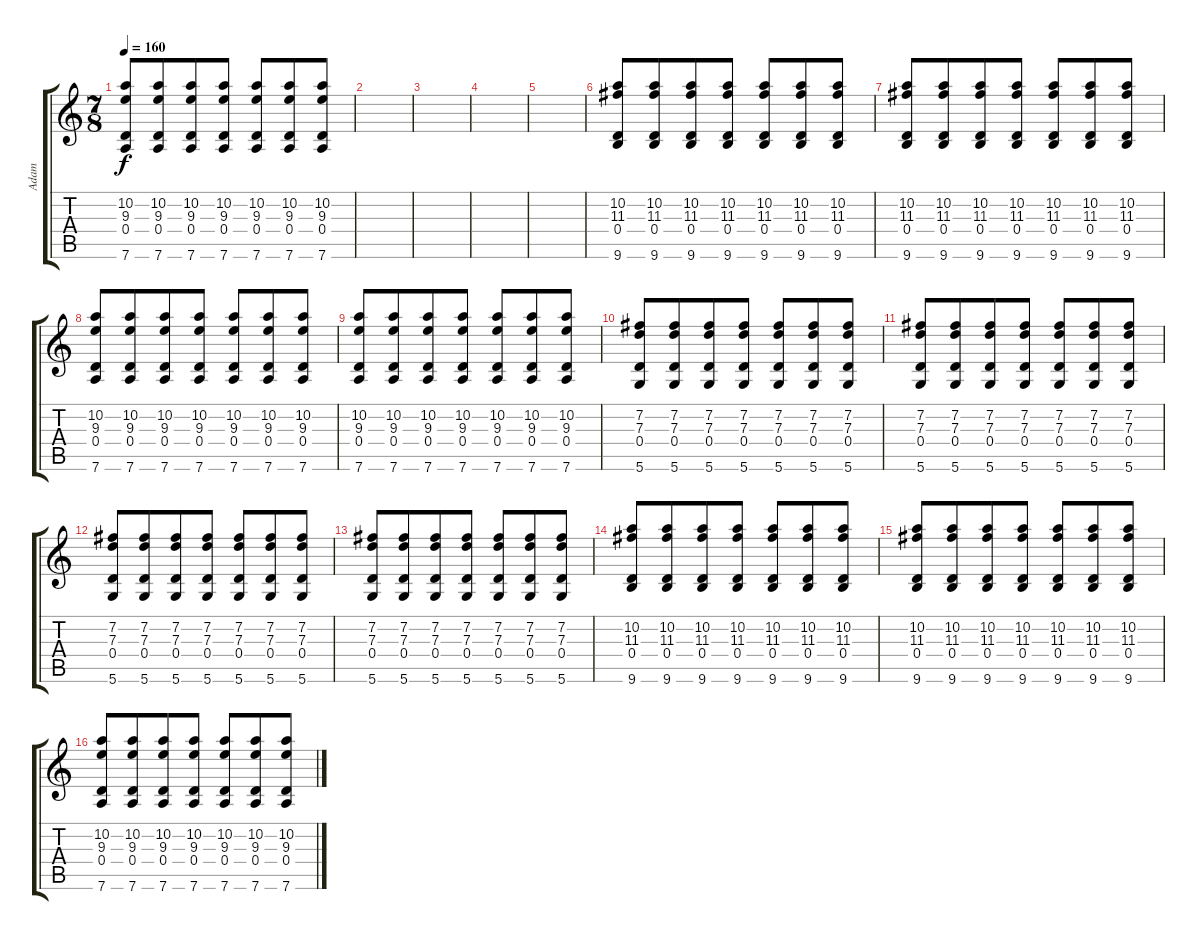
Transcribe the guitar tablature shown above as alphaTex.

\track ("Adam" "Adam") {instrument distortionguitar}
\staff {score tabs}
\tuning (E4 B3 G3 D3 A2 D2) {hide}
\ts (7 8)
\tempo 160
\clef g2
\ks c
(10.2 9.3 0.4 7.6).8{dy f} (10.2 9.3 0.4 7.6).8 (10.2 9.3 0.4 7.6).8 (10.2 9.3 0.4 7.6).8 (10.2 9.3 0.4 7.6).8 (10.2 9.3 0.4 7.6).8 (10.2 9.3 0.4 7.6).8 |
|
|
|
|
(10.2 11.3 0.4 9.6).8 (10.2 11.3 0.4 9.6).8 (10.2 11.3 0.4 9.6).8 (10.2 11.3 0.4 9.6).8 (10.2 11.3 0.4 9.6).8 (10.2 11.3 0.4 9.6).8 (10.2 11.3 0.4 9.6).8 |
(10.2 11.3 0.4 9.6).8 (10.2 11.3 0.4 9.6).8 (10.2 11.3 0.4 9.6).8 (10.2 11.3 0.4 9.6).8 (10.2 11.3 0.4 9.6).8 (10.2 11.3 0.4 9.6).8 (10.2 11.3 0.4 9.6).8 |
(10.2 9.3 0.4 7.6).8 (10.2 9.3 0.4 7.6).8 (10.2 9.3 0.4 7.6).8 (10.2 9.3 0.4 7.6).8 (10.2 9.3 0.4 7.6).8 (10.2 9.3 0.4 7.6).8 (10.2 9.3 0.4 7.6).8 |
(10.2 9.3 0.4 7.6).8 (10.2 9.3 0.4 7.6).8 (10.2 9.3 0.4 7.6).8 (10.2 9.3 0.4 7.6).8 (10.2 9.3 0.4 7.6).8 (10.2 9.3 0.4 7.6).8 (10.2 9.3 0.4 7.6).8 |
(7.2 7.3 0.4 5.6).8 (7.2 7.3 0.4 5.6).8 (7.2 7.3 0.4 5.6).8 (7.2 7.3 0.4 5.6).8 (7.2 7.3 0.4 5.6).8 (7.2 7.3 0.4 5.6).8 (7.2 7.3 0.4 5.6).8 |
(7.2 7.3 0.4 5.6).8 (7.2 7.3 0.4 5.6).8 (7.2 7.3 0.4 5.6).8 (7.2 7.3 0.4 5.6).8 (7.2 7.3 0.4 5.6).8 (7.2 7.3 0.4 5.6).8 (7.2 7.3 0.4 5.6).8 |
(7.2 7.3 0.4 5.6).8 (7.2 7.3 0.4 5.6).8 (7.2 7.3 0.4 5.6).8 (7.2 7.3 0.4 5.6).8 (7.2 7.3 0.4 5.6).8 (7.2 7.3 0.4 5.6).8 (7.2 7.3 0.4 5.6).8 |
(7.2 7.3 0.4 5.6).8 (7.2 7.3 0.4 5.6).8 (7.2 7.3 0.4 5.6).8 (7.2 7.3 0.4 5.6).8 (7.2 7.3 0.4 5.6).8 (7.2 7.3 0.4 5.6).8 (7.2 7.3 0.4 5.6).8 |
(10.2 11.3 0.4 9.6).8 (10.2 11.3 0.4 9.6).8 (10.2 11.3 0.4 9.6).8 (10.2 11.3 0.4 9.6).8 (10.2 11.3 0.4 9.6).8 (10.2 11.3 0.4 9.6).8 (10.2 11.3 0.4 9.6).8 |
(10.2 11.3 0.4 9.6).8 (10.2 11.3 0.4 9.6).8 (10.2 11.3 0.4 9.6).8 (10.2 11.3 0.4 9.6).8 (10.2 11.3 0.4 9.6).8 (10.2 11.3 0.4 9.6).8 (10.2 11.3 0.4 9.6).8 |
(10.2 9.3 0.4 7.6).8 (10.2 9.3 0.4 7.6).8 (10.2 9.3 0.4 7.6).8 (10.2 9.3 0.4 7.6).8 (10.2 9.3 0.4 7.6).8 (10.2 9.3 0.4 7.6).8 (10.2 9.3 0.4 7.6).8
